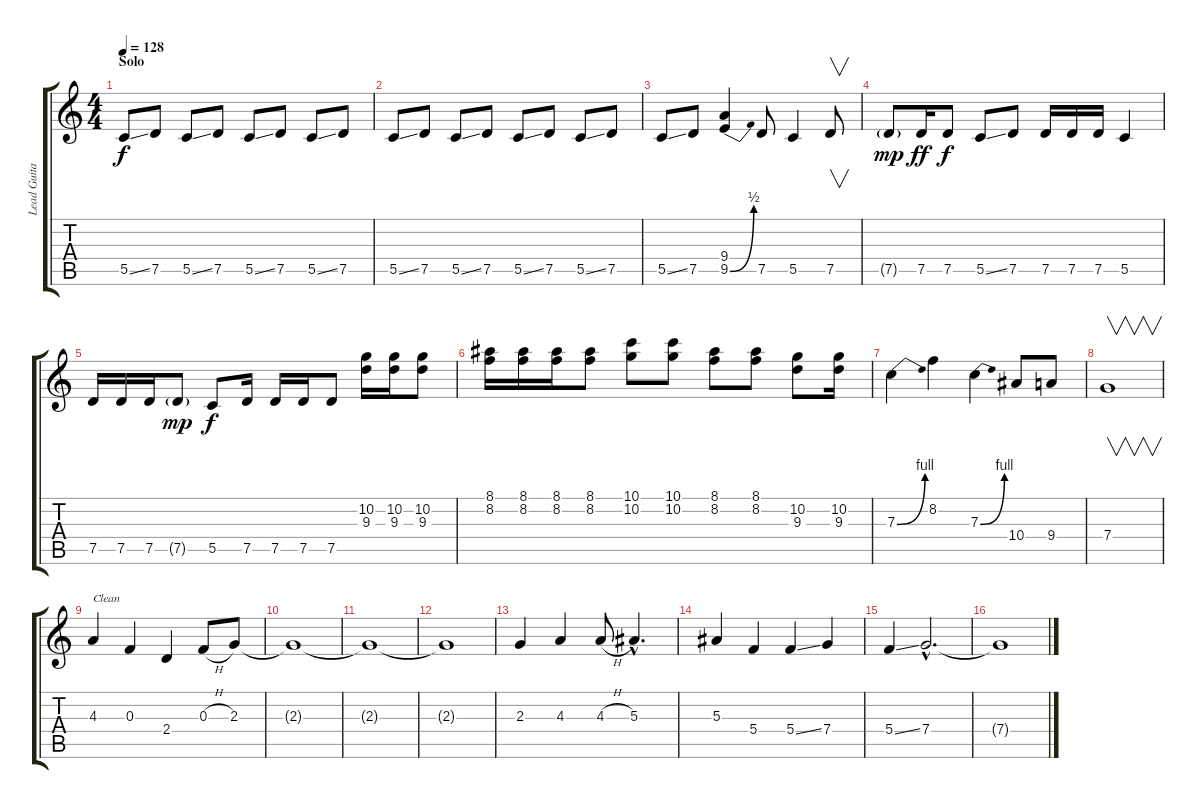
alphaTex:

\track ("Lead Guitar" "Lead Guita") {instrument distortionguitar}
\staff {score tabs}
\tuning (D4 A3 F3 C3 G2 D2) {hide}
\ts (4 4)
\section ("" "Solo")
\tempo 128
\clef g2
\ks c
5.5{ss}.8{dy f} 7.5.8 5.5{ss}.8 7.5.8 5.5{ss}.8 7.5.8 5.5{ss}.8 7.5.8 |
5.5{ss}.8 7.5.8 5.5{ss}.8 7.5.8 5.5{ss}.8 7.5.8 5.5{ss}.8 7.5.8 |
5.5{ss}.8 7.5.8 (9.4 9.5{be (bend 0 0 60 2)}).4 7.5.8 5.5.4 7.5.8{v} |
7.5{g}.8{dy mp} 7.5.16{dy ff} 7.5.8{dy f} 5.5{ss}.8 7.5.8 7.5.16 7.5.16 7.5.16 5.5.4 |
7.5.16 7.5.16 7.5.16 7.5{g}.8{dy mp} 5.5.8{dy f} 7.5.16 7.5.16 7.5.16 7.5.8 (10.2 9.3).16 (10.2 9.3).16 (10.2 9.3).8 |
(8.1 8.2).16 (8.1 8.2).16 (8.1 8.2).16 (8.1 8.2).8 (10.1 10.2).8 (10.1 10.2).8 (8.1 8.2).8 (8.1 8.2).8 (10.2 9.3).8 (10.2 9.3).16 |
7.3{be (bend 0 0 60 4)}.4 8.2.4 7.3{be (bend 0 0 60 4)}.4 10.4.8 9.4.8 |
7.4.1{v} |
4.3.4{txt "Clean" instrument electricguitarclean} 0.3.4 2.4.4 0.3{h}.8 2.3.8 |
2.3{t}.1 |
2.3{t}.1 |
2.3{t}.1 |
2.3.4 4.3.4 4.3{h}.8 5.3{hac}.4{d} |
5.3.4 5.4.4 5.4{ss}.4 7.4.4 |
5.4{ss}.4 7.4{hac}.2{d} |
7.4{t}.1
